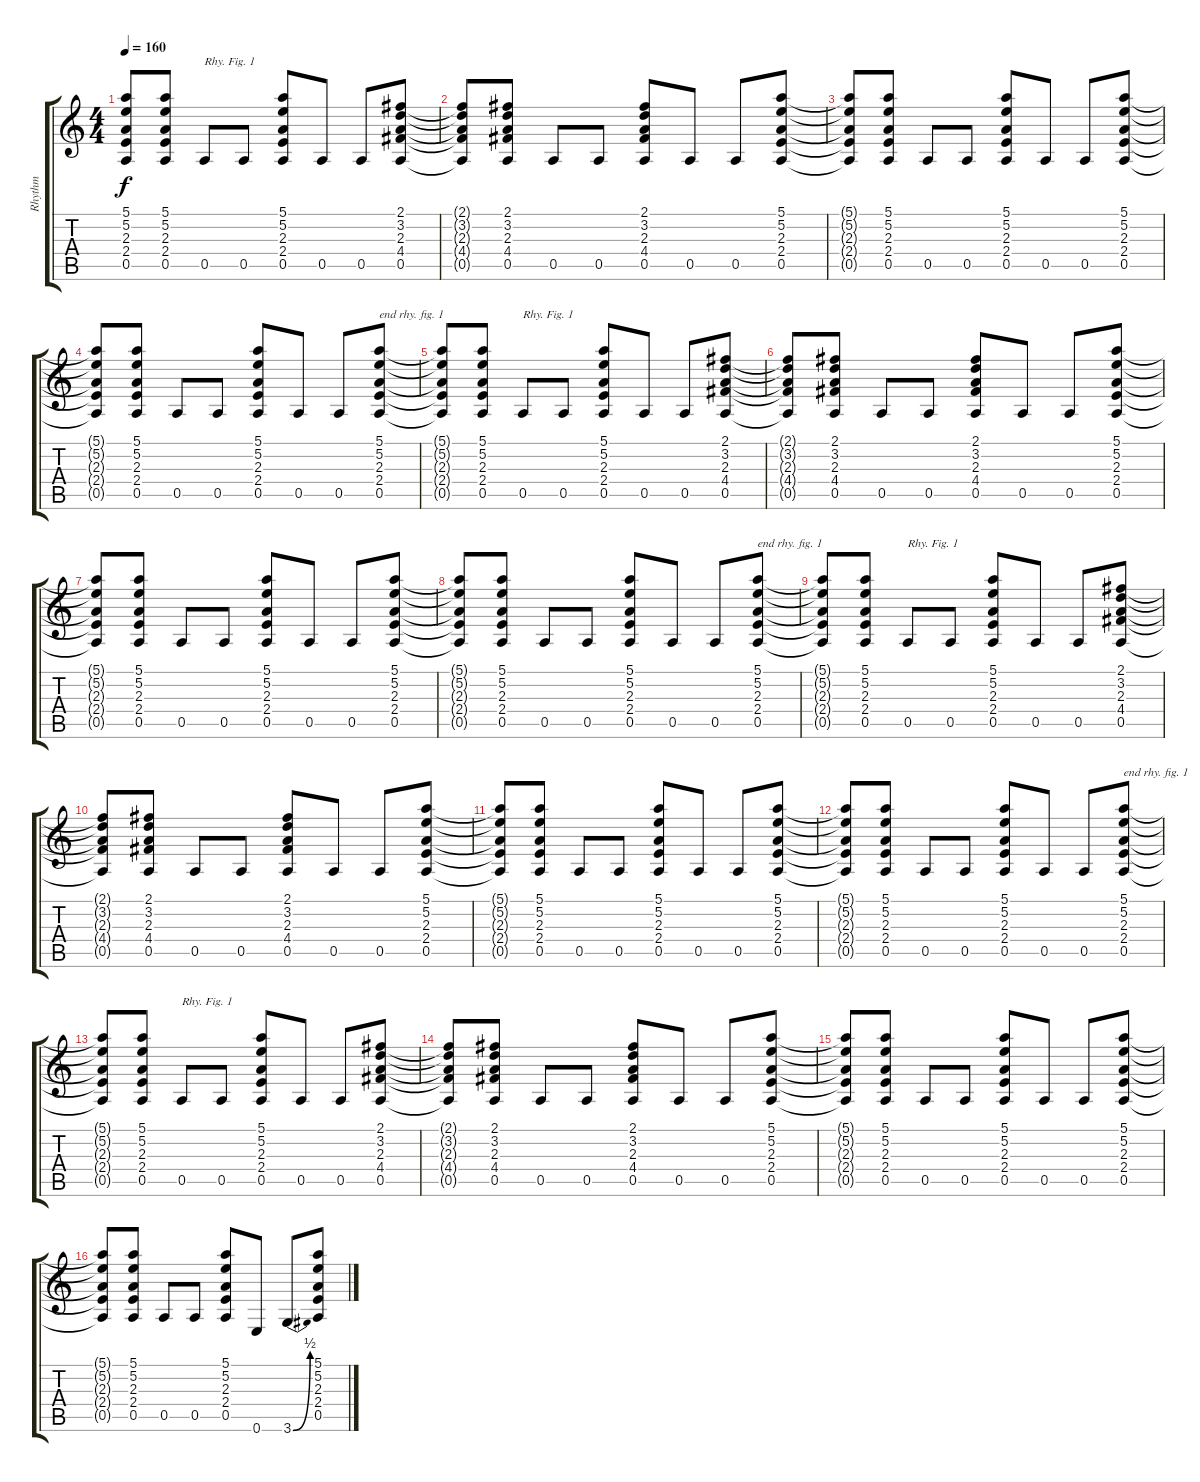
\track ("Rhythm" "Rhythm") {instrument overdrivenguitar}
\staff {score tabs}
\tuning (E4 B3 G3 D3 A2 E2) {hide}
\ts (4 4)
\tempo 160
\clef g2
\ks c
(5.1{t} 5.2{t} 2.3{t} 2.4{t} 0.5{t}).8{dy f} (5.1 5.2 2.3 2.4 0.5).8 0.5.8{txt "Rhy. Fig. 1"} 0.5.8 (5.1 5.2 2.3 2.4 0.5).8 0.5.8 0.5.8 (2.1 3.2 2.3 4.4 0.5).8 |
(2.1{t} 3.2{t} 2.3{t} 4.4{t} 0.5{t}).8 (2.1 3.2 2.3 4.4 0.5).8 0.5.8 0.5.8 (2.1 3.2 2.3 4.4 0.5).8 0.5.8 0.5.8 (5.1 5.2 2.3 2.4 0.5).8 |
(5.1{t} 5.2{t} 2.3{t} 2.4{t} 0.5{t}).8 (5.1 5.2 2.3 2.4 0.5).8 0.5.8 0.5.8 (5.1 5.2 2.3 2.4 0.5).8 0.5.8 0.5.8 (5.1 5.2 2.3 2.4 0.5).8 |
(5.1{t} 5.2{t} 2.3{t} 2.4{t} 0.5{t}).8 (5.1 5.2 2.3 2.4 0.5).8 0.5.8 0.5.8 (5.1 5.2 2.3 2.4 0.5).8 0.5.8 0.5.8 (5.1 5.2 2.3 2.4 0.5).8{txt "end rhy. fig. 1"} |
(5.1{t} 5.2{t} 2.3{t} 2.4{t} 0.5{t}).8 (5.1 5.2 2.3 2.4 0.5).8 0.5.8{txt "Rhy. Fig. 1"} 0.5.8 (5.1 5.2 2.3 2.4 0.5).8 0.5.8 0.5.8 (2.1 3.2 2.3 4.4 0.5).8 |
(2.1{t} 3.2{t} 2.3{t} 4.4{t} 0.5{t}).8 (2.1 3.2 2.3 4.4 0.5).8 0.5.8 0.5.8 (2.1 3.2 2.3 4.4 0.5).8 0.5.8 0.5.8 (5.1 5.2 2.3 2.4 0.5).8 |
(5.1{t} 5.2{t} 2.3{t} 2.4{t} 0.5{t}).8 (5.1 5.2 2.3 2.4 0.5).8 0.5.8 0.5.8 (5.1 5.2 2.3 2.4 0.5).8 0.5.8 0.5.8 (5.1 5.2 2.3 2.4 0.5).8 |
(5.1{t} 5.2{t} 2.3{t} 2.4{t} 0.5{t}).8 (5.1 5.2 2.3 2.4 0.5).8 0.5.8 0.5.8 (5.1 5.2 2.3 2.4 0.5).8 0.5.8 0.5.8 (5.1 5.2 2.3 2.4 0.5).8{txt "end rhy. fig. 1"} |
(5.1{t} 5.2{t} 2.3{t} 2.4{t} 0.5{t}).8 (5.1 5.2 2.3 2.4 0.5).8 0.5.8{txt "Rhy. Fig. 1"} 0.5.8 (5.1 5.2 2.3 2.4 0.5).8 0.5.8 0.5.8 (2.1 3.2 2.3 4.4 0.5).8 |
(2.1{t} 3.2{t} 2.3{t} 4.4{t} 0.5{t}).8 (2.1 3.2 2.3 4.4 0.5).8 0.5.8 0.5.8 (2.1 3.2 2.3 4.4 0.5).8 0.5.8 0.5.8 (5.1 5.2 2.3 2.4 0.5).8 |
(5.1{t} 5.2{t} 2.3{t} 2.4{t} 0.5{t}).8 (5.1 5.2 2.3 2.4 0.5).8 0.5.8 0.5.8 (5.1 5.2 2.3 2.4 0.5).8 0.5.8 0.5.8 (5.1 5.2 2.3 2.4 0.5).8 |
(5.1{t} 5.2{t} 2.3{t} 2.4{t} 0.5{t}).8 (5.1 5.2 2.3 2.4 0.5).8 0.5.8 0.5.8 (5.1 5.2 2.3 2.4 0.5).8 0.5.8 0.5.8 (5.1 5.2 2.3 2.4 0.5).8{txt "end rhy. fig. 1"} |
(5.1{t} 5.2{t} 2.3{t} 2.4{t} 0.5{t}).8 (5.1 5.2 2.3 2.4 0.5).8 0.5.8{txt "Rhy. Fig. 1"} 0.5.8 (5.1 5.2 2.3 2.4 0.5).8 0.5.8 0.5.8 (2.1 3.2 2.3 4.4 0.5).8 |
(2.1{t} 3.2{t} 2.3{t} 4.4{t} 0.5{t}).8 (2.1 3.2 2.3 4.4 0.5).8 0.5.8 0.5.8 (2.1 3.2 2.3 4.4 0.5).8 0.5.8 0.5.8 (5.1 5.2 2.3 2.4 0.5).8 |
(5.1{t} 5.2{t} 2.3{t} 2.4{t} 0.5{t}).8 (5.1 5.2 2.3 2.4 0.5).8 0.5.8 0.5.8 (5.1 5.2 2.3 2.4 0.5).8 0.5.8 0.5.8 (5.1 5.2 2.3 2.4 0.5).8 |
(5.1{t} 5.2{t} 2.3{t} 2.4{t} 0.5{t}).8 (5.1 5.2 2.3 2.4 0.5).8 0.5.8 0.5.8 (5.1 5.2 2.3 2.4 0.5).8 0.6.8 3.6{be (bend 0 0 60 2)}.8 (5.1 5.2 2.3 2.4 0.5).8
